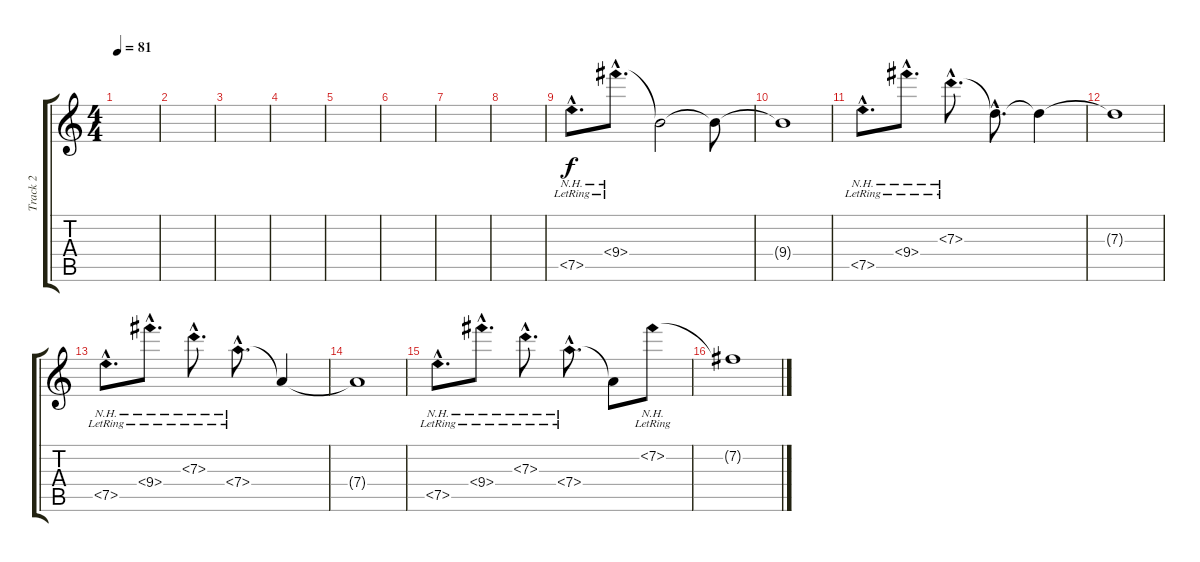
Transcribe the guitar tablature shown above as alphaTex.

\track ("Track 2" "Track 2") {instrument electricguitarclean}
\staff {score tabs}
\tuning (E4 B3 G3 D3 A2 D2) {hide}
\ts (4 4)
\tempo 81
\clef g2
\ks c
|
|
|
|
|
|
|
|
7.5{nh hac lr}.8{d} 9.4{nh hac lr}.8{d} 9.4{t}.2 9.4{t}.8 |
9.4{t}.1 |
7.5{nh hac lr}.8{d} 9.4{nh hac lr}.8{d} 7.3{nh hac lr}.8{d} 7.3{hac t}.8{d} 7.3{t}.4 |
7.3{t}.1 |
7.5{nh hac lr}.8{d} 9.4{nh hac lr}.8{d} 7.3{nh hac lr}.8{d} 7.4{nh hac lr}.8{d} 7.4{t}.4 |
7.4{t}.1 |
7.5{nh hac lr}.8{d} 9.4{nh hac lr}.8{d} 7.3{nh hac lr}.8{d} 7.4{nh hac lr}.8{d} 7.4{t}.8 7.2{nh lr}.8 |
7.2{t}.1
